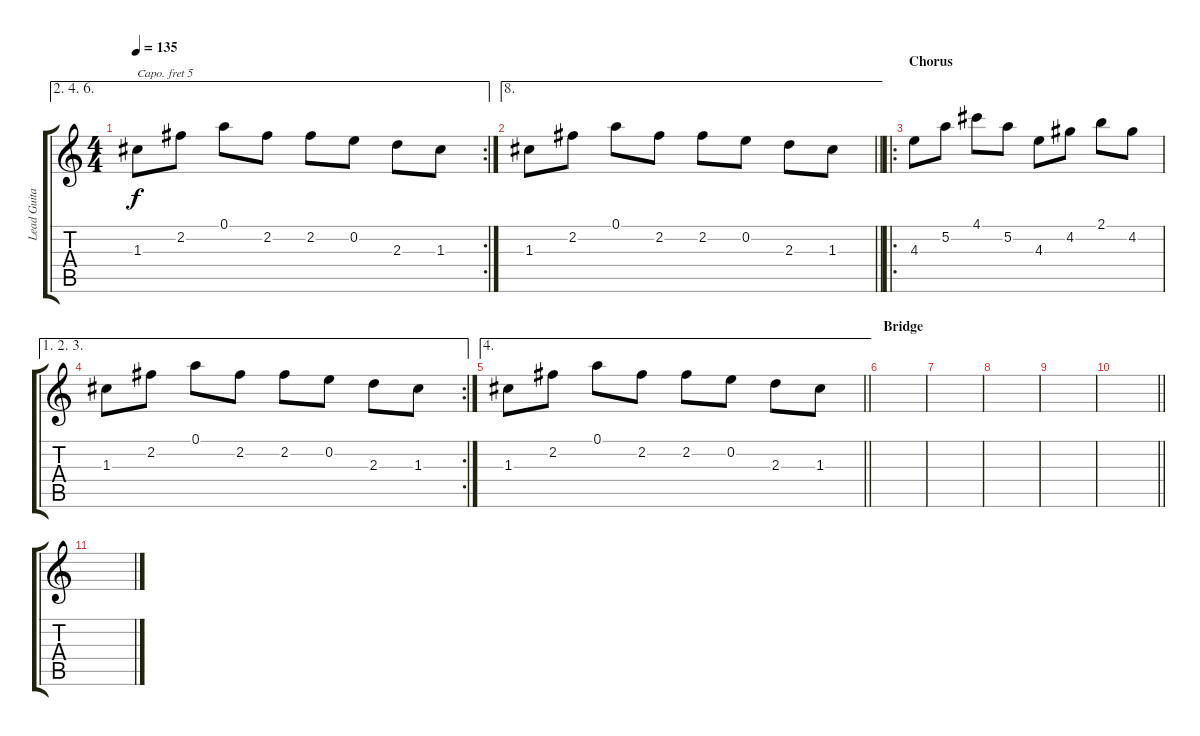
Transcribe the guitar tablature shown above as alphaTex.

\track ("Lead Guitar" "Lead Guita") {instrument acousticguitarnylon}
\staff {score tabs}
\capo 5
\tuning (E4 B3 G3 D3 A2 E2) {hide}
\ae (2 4 6)
\rc 2
\ts (4 4)
\tempo 135
\clef g2
\ks c
1.3.8{dy f} 2.2.8 0.1.8 2.2.8 2.2.8 0.2.8 2.3.8 1.3.8 |
\ae 8
\barLineRight lightlight
1.3.8 2.2.8 0.1.8 2.2.8 2.2.8 0.2.8 2.3.8 1.3.8 |
\ro
\section ("" "Chorus")
4.3.8 5.2.8 4.1.8 5.2.8 4.3.8 4.2.8 2.1.8 4.2.8 |
\ae (1 2 3)
\rc 2
1.3.8 2.2.8 0.1.8 2.2.8 2.2.8 0.2.8 2.3.8 1.3.8 |
\ae 4
\barLineRight lightlight
1.3.8 2.2.8 0.1.8 2.2.8 2.2.8 0.2.8 2.3.8 1.3.8 |
\section ("" "Bridge")
|
|
|
|
\barLineRight lightlight
|
\section ("" "")
